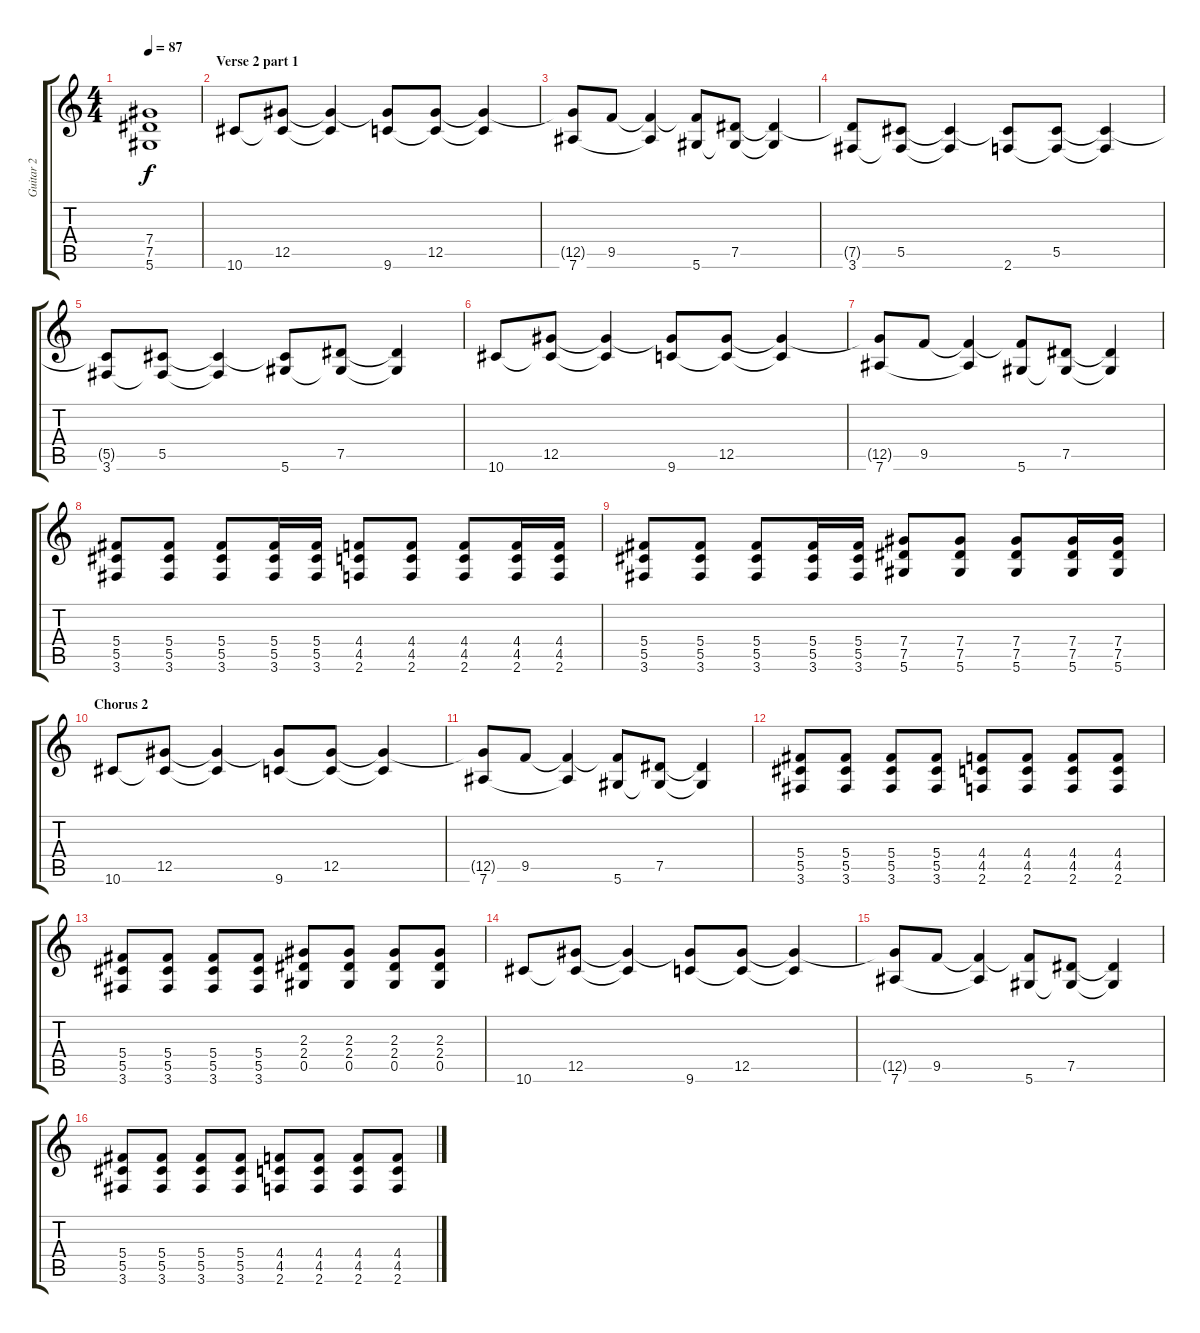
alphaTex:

\track ("Guitar 2" "Guitar 2") {instrument electricguitarjazz}
\staff {score tabs}
\tuning (Eb4 Bb3 Gb3 Db3 Ab2 Eb2) {hide}
\ts (4 4)
\tempo 87
\clef g2
\ks c
(7.4{t} 7.5{t} 5.6{t}).1{dy f} |
\section ("" "Verse 2 part 1")
10.6.8 (12.5 10.6{t}).8 (12.5{t} 10.6{t}).4 (12.5{t} 9.6).8 (12.5 9.6{t}).8 (12.5{t} 9.6{t}).4 |
(12.5{t} 7.6).8 9.5.8 (9.5{t} 7.6{t}).4 (9.5{t} 5.6).8 (7.5 5.6{t}).8 (7.5{t} 5.6{t}).4 |
(7.5{t} 3.6).8 (5.5 3.6{t}).8 (5.5{t} 3.6{t}).4 (5.5{t} 2.6).8 (5.5 2.6{t}).8 (5.5{t} 2.6{t}).4 |
(5.5{t} 3.6).8 (5.5 3.6{t}).8 (5.5{t} 3.6{t}).4 (5.5{t} 5.6).8 (7.5 5.6{t}).8 (7.5{t} 5.6{t}).4 |
10.6.8 (12.5 10.6{t}).8 (12.5{t} 10.6{t}).4 (12.5{t} 9.6).8 (12.5 9.6{t}).8 (12.5{t} 9.6{t}).4 |
(12.5{t} 7.6).8 9.5.8 (9.5{t} 7.6{t}).4 (9.5{t} 5.6).8 (7.5 5.6{t}).8 (7.5{t} 5.6{t}).4 |
(5.4 5.5 3.6).8{volume 4 instrument overdrivenguitar} (5.4 5.5 3.6).8{volume 9} (5.4 5.5 3.6).8 (5.4 5.5 3.6).16 (5.4 5.5 3.6).16 (4.4 4.5 2.6).8 (4.4 4.5 2.6).8 (4.4 4.5 2.6).8 (4.4 4.5 2.6).16 (4.4 4.5 2.6).16 |
(5.4 5.5 3.6).8 (5.4 5.5 3.6).8 (5.4 5.5 3.6).8 (5.4 5.5 3.6).16 (5.4 5.5 3.6).16 (7.4 7.5 5.6).8 (7.4 7.5 5.6).8 (7.4 7.5 5.6).8 (7.4 7.5 5.6).16 (7.4 7.5 5.6).16 |
\section ("" "Chorus 2")
10.6.8{instrument electricguitarjazz} (12.5 10.6{t}).8 (12.5{t} 10.6{t}).4 (12.5{t} 9.6).8 (12.5 9.6{t}).8 (12.5{t} 9.6{t}).4 |
(12.5{t} 7.6).8 9.5.8 (9.5{t} 7.6{t}).4 (9.5{t} 5.6).8 (7.5 5.6{t}).8 (7.5{t} 5.6{t}).4 |
(5.4 5.5 3.6).8 (5.4 5.5 3.6).8 (5.4 5.5 3.6).8 (5.4 5.5 3.6).8 (4.4 4.5 2.6).8 (4.4 4.5 2.6).8 (4.4 4.5 2.6).8 (4.4 4.5 2.6).8 |
(5.4 5.5 3.6).8 (5.4 5.5 3.6).8 (5.4 5.5 3.6).8 (5.4 5.5 3.6).8 (2.3 2.4 0.5).8 (2.3 2.4 0.5).8 (2.3 2.4 0.5).8 (2.3 2.4 0.5).8 |
10.6.8 (12.5 10.6{t}).8 (12.5{t} 10.6{t}).4 (12.5{t} 9.6).8 (12.5 9.6{t}).8 (12.5{t} 9.6{t}).4 |
(12.5{t} 7.6).8 9.5.8 (9.5{t} 7.6{t}).4 (9.5{t} 5.6).8 (7.5 5.6{t}).8 (7.5{t} 5.6{t}).4 |
(5.4 5.5 3.6).8 (5.4 5.5 3.6).8 (5.4 5.5 3.6).8 (5.4 5.5 3.6).8 (4.4 4.5 2.6).8 (4.4 4.5 2.6).8 (4.4 4.5 2.6).8 (4.4 4.5 2.6).8
